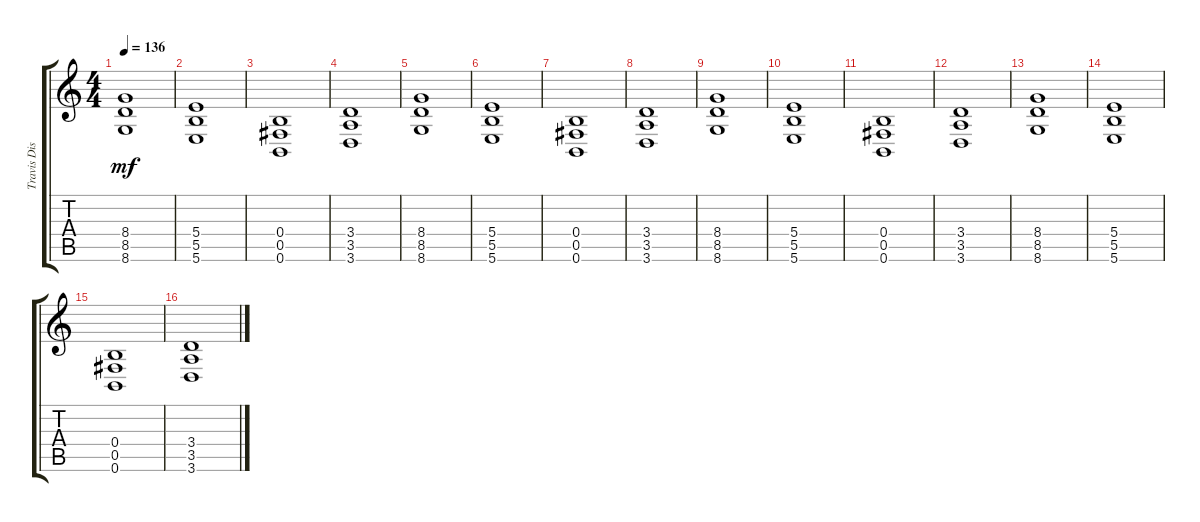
\track ("Travis Distorted" "Travis Dis") {instrument distortionguitar}
\staff {score tabs}
\tuning (Db4 Ab3 E3 B2 Gb2 B1) {hide}
\ts (4 4)
\tempo 136
\clef g2
\ks c
(8.4 8.5 8.6).1{dy mf} |
(5.4 5.5 5.6).1 |
(0.4 0.5 0.6).1 |
(3.4 3.5 3.6).1 |
(8.4 8.5 8.6).1 |
(5.4 5.5 5.6).1 |
(0.4 0.5 0.6).1 |
(3.4 3.5 3.6).1 |
(8.4 8.5 8.6).1 |
(5.4 5.5 5.6).1 |
(0.4 0.5 0.6).1 |
(3.4 3.5 3.6).1 |
(8.4 8.5 8.6).1 |
(5.4 5.5 5.6).1 |
(0.4 0.5 0.6).1 |
(3.4 3.5 3.6).1
